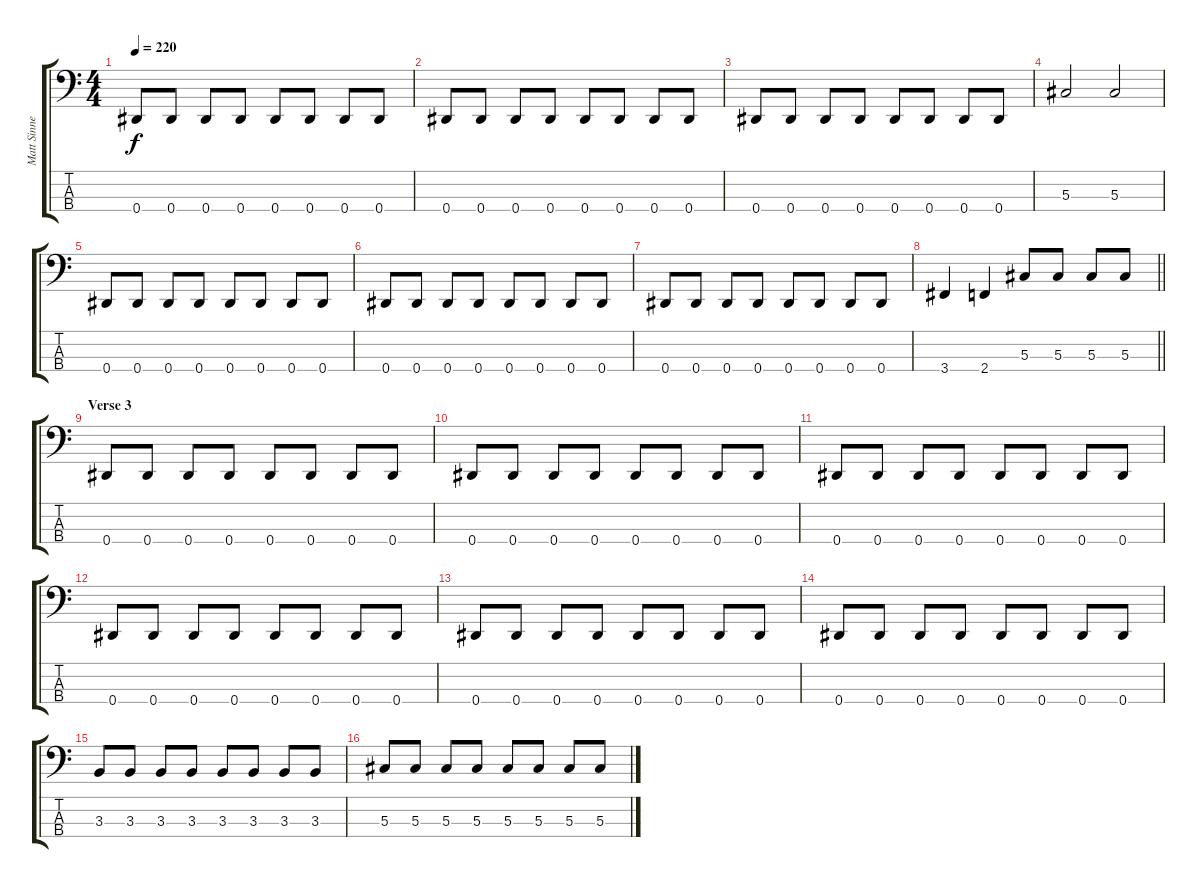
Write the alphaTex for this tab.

\track ("Matt Sinner" "Matt Sinne") {instrument electricbasspick}
\staff {score tabs}
\tuning (Gb2 Db2 Ab1 Eb1) {hide}
\ts (4 4)
\tempo 220
\clef f4
\ks c
0.4.8{dy f} 0.4.8 0.4.8 0.4.8 0.4.8 0.4.8 0.4.8 0.4.8 |
0.4.8 0.4.8 0.4.8 0.4.8 0.4.8 0.4.8 0.4.8 0.4.8 |
0.4.8 0.4.8 0.4.8 0.4.8 0.4.8 0.4.8 0.4.8 0.4.8 |
5.3.2 5.3.2 |
0.4.8 0.4.8 0.4.8 0.4.8 0.4.8 0.4.8 0.4.8 0.4.8 |
0.4.8 0.4.8 0.4.8 0.4.8 0.4.8 0.4.8 0.4.8 0.4.8 |
0.4.8 0.4.8 0.4.8 0.4.8 0.4.8 0.4.8 0.4.8 0.4.8 |
\barLineRight lightlight
3.4.4 2.4.4 5.3.8 5.3.8 5.3.8 5.3.8 |
\section ("" "Verse 3")
0.4.8 0.4.8 0.4.8 0.4.8 0.4.8 0.4.8 0.4.8 0.4.8 |
0.4.8 0.4.8 0.4.8 0.4.8 0.4.8 0.4.8 0.4.8 0.4.8 |
0.4.8 0.4.8 0.4.8 0.4.8 0.4.8 0.4.8 0.4.8 0.4.8 |
0.4.8 0.4.8 0.4.8 0.4.8 0.4.8 0.4.8 0.4.8 0.4.8 |
0.4.8 0.4.8 0.4.8 0.4.8 0.4.8 0.4.8 0.4.8 0.4.8 |
0.4.8 0.4.8 0.4.8 0.4.8 0.4.8 0.4.8 0.4.8 0.4.8 |
3.3.8 3.3.8 3.3.8 3.3.8 3.3.8 3.3.8 3.3.8 3.3.8 |
5.3.8 5.3.8 5.3.8 5.3.8 5.3.8 5.3.8 5.3.8 5.3.8
